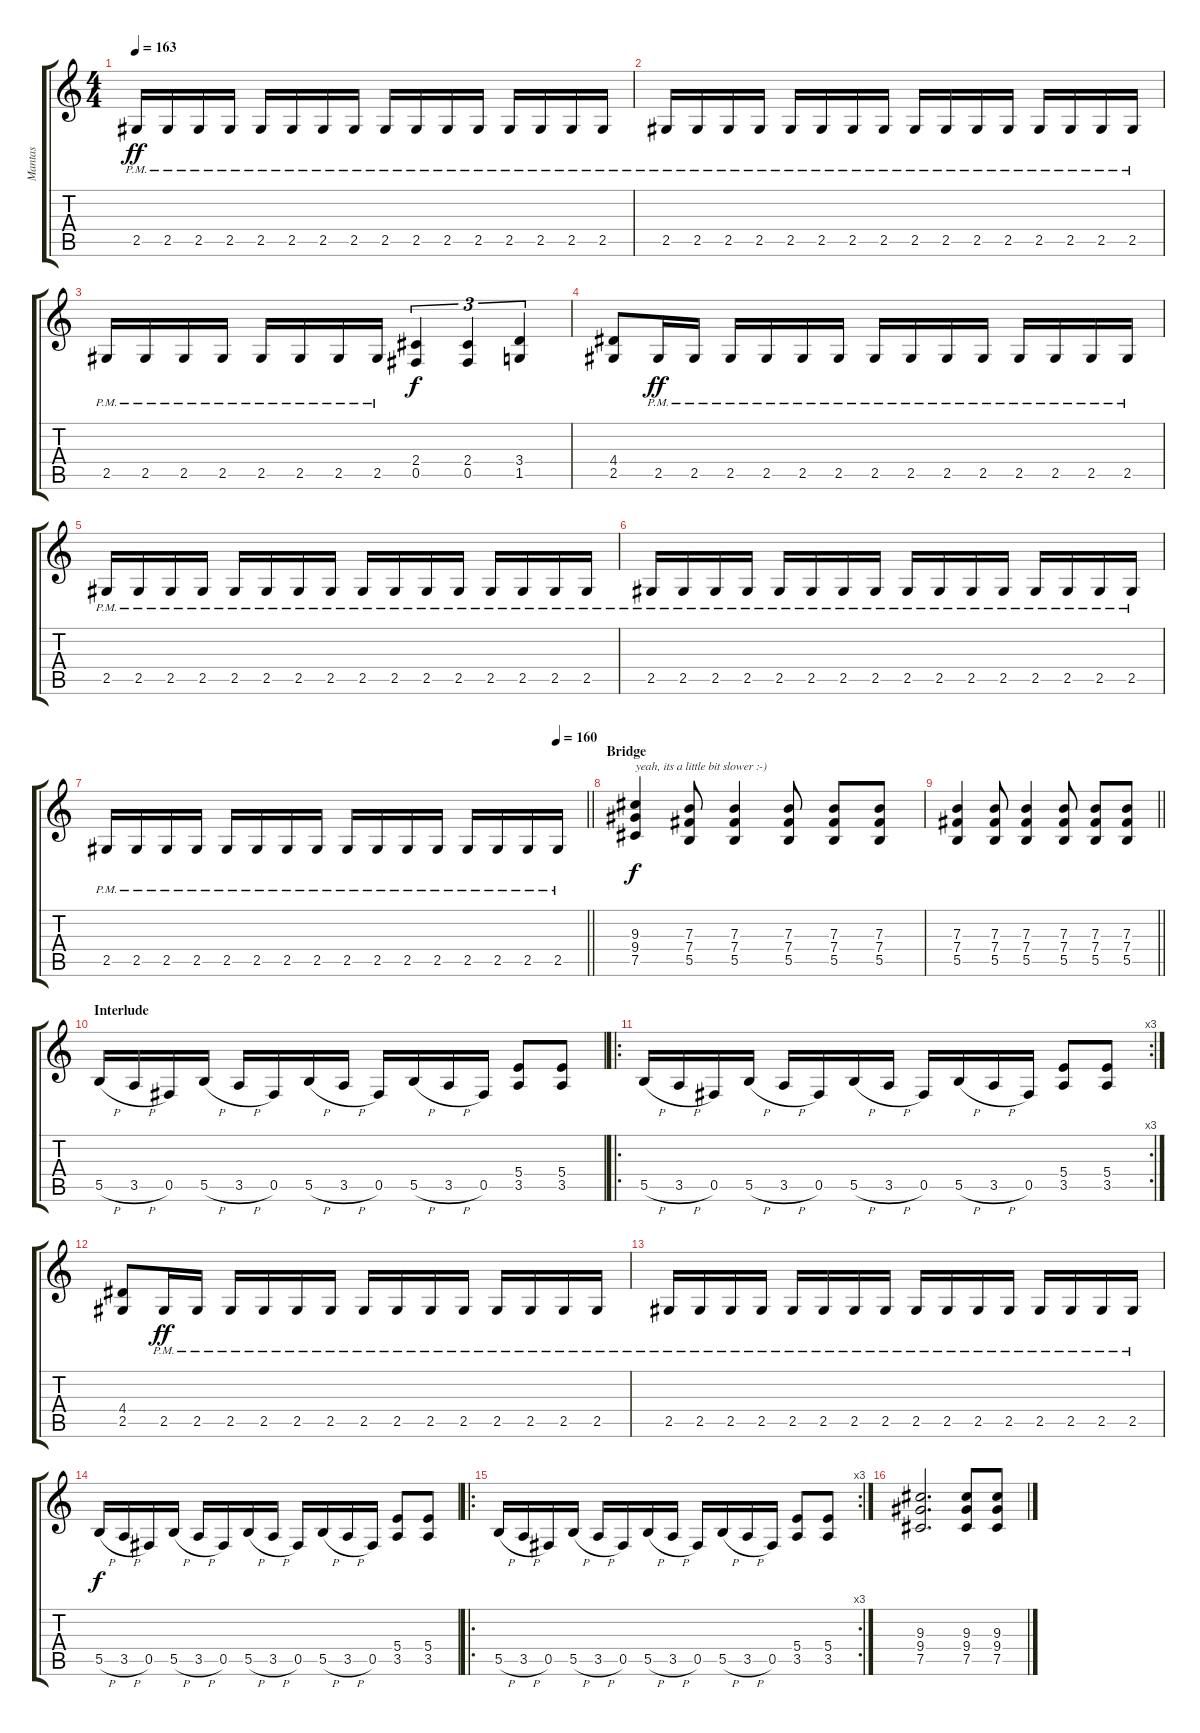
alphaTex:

\track ("Mantas" "Mantas") {instrument overdrivenguitar}
\staff {score tabs}
\tuning (Db4 Ab3 E3 B2 Gb2 Db2) {hide}
\ts (4 4)
\tempo 163
\clef g2
\ks c
2.5{pm}.16{dy ff} 2.5{pm}.16 2.5{pm}.16 2.5{pm}.16 2.5{pm}.16 2.5{pm}.16 2.5{pm}.16 2.5{pm}.16 2.5{pm}.16 2.5{pm}.16 2.5{pm}.16 2.5{pm}.16 2.5{pm}.16 2.5{pm}.16 2.5{pm}.16 2.5{pm}.16 |
2.5{pm}.16 2.5{pm}.16 2.5{pm}.16 2.5{pm}.16 2.5{pm}.16 2.5{pm}.16 2.5{pm}.16 2.5{pm}.16 2.5{pm}.16 2.5{pm}.16 2.5{pm}.16 2.5{pm}.16 2.5{pm}.16 2.5{pm}.16 2.5{pm}.16 2.5{pm}.16 |
2.5{pm}.16 2.5{pm}.16 2.5{pm}.16 2.5{pm}.16 2.5{pm}.16 2.5{pm}.16 2.5{pm}.16 2.5{pm}.16 (2.4 0.5).4{tu (3 2) dy f} (2.4 0.5).4{tu (3 2)} (3.4 1.5).4{tu (3 2)} |
(4.4 2.5).8 2.5{pm}.16{dy ff} 2.5{pm}.16 2.5{pm}.16 2.5{pm}.16 2.5{pm}.16 2.5{pm}.16 2.5{pm}.16 2.5{pm}.16 2.5{pm}.16 2.5{pm}.16 2.5{pm}.16 2.5{pm}.16 2.5{pm}.16 2.5{pm}.16 |
2.5{pm}.16 2.5{pm}.16 2.5{pm}.16 2.5{pm}.16 2.5{pm}.16 2.5{pm}.16 2.5{pm}.16 2.5{pm}.16 2.5{pm}.16 2.5{pm}.16 2.5{pm}.16 2.5{pm}.16 2.5{pm}.16 2.5{pm}.16 2.5{pm}.16 2.5{pm}.16 |
2.5{pm}.16 2.5{pm}.16 2.5{pm}.16 2.5{pm}.16 2.5{pm}.16 2.5{pm}.16 2.5{pm}.16 2.5{pm}.16 2.5{pm}.16 2.5{pm}.16 2.5{pm}.16 2.5{pm}.16 2.5{pm}.16 2.5{pm}.16 2.5{pm}.16 2.5{pm}.16 |
\tempo (160 0.9375)
\barLineRight lightlight
2.5{pm}.16 2.5{pm}.16 2.5{pm}.16 2.5{pm}.16 2.5{pm}.16 2.5{pm}.16 2.5{pm}.16 2.5{pm}.16 2.5{pm}.16 2.5{pm}.16 2.5{pm}.16 2.5{pm}.16 2.5{pm}.16 2.5{pm}.16 2.5{pm}.16 2.5{pm}.16 |
\section ("" "Bridge")
(9.3 9.4 7.5).4{txt "yeah, its a little bit slower :-)" dy f} (7.3 7.4 5.5).8 (7.3 7.4 5.5).4 (7.3 7.4 5.5).8 (7.3 7.4 5.5).8 (7.3 7.4 5.5).8 |
\barLineRight lightlight
(7.3 7.4 5.5).4 (7.3 7.4 5.5).8 (7.3 7.4 5.5).4 (7.3 7.4 5.5).8 (7.3 7.4 5.5).8 (7.3 7.4 5.5).8 |
\section ("" "Interlude")
5.5{h}.16 3.5{h}.16 0.5.16 5.5{h}.16 3.5{h}.16 0.5.16 5.5{h}.16 3.5{h}.16 0.5.16 5.5{h}.16 3.5{h}.16 0.5.16 (5.4 3.5).8 (5.4 3.5).8 |
\ro
\rc 3
5.5{h}.16 3.5{h}.16 0.5.16 5.5{h}.16 3.5{h}.16 0.5.16 5.5{h}.16 3.5{h}.16 0.5.16 5.5{h}.16 3.5{h}.16 0.5.16 (5.4 3.5).8 (5.4 3.5).8 |
(4.4 2.5).8 2.5{pm}.16{dy ff} 2.5{pm}.16 2.5{pm}.16 2.5{pm}.16 2.5{pm}.16 2.5{pm}.16 2.5{pm}.16 2.5{pm}.16 2.5{pm}.16 2.5{pm}.16 2.5{pm}.16 2.5{pm}.16 2.5{pm}.16 2.5{pm}.16 |
2.5{pm}.16 2.5{pm}.16 2.5{pm}.16 2.5{pm}.16 2.5{pm}.16 2.5{pm}.16 2.5{pm}.16 2.5{pm}.16 2.5{pm}.16 2.5{pm}.16 2.5{pm}.16 2.5{pm}.16 2.5{pm}.16 2.5{pm}.16 2.5{pm}.16 2.5{pm}.16 |
5.5{h}.16{dy f} 3.5{h}.16 0.5.16 5.5{h}.16 3.5{h}.16 0.5.16 5.5{h}.16 3.5{h}.16 0.5.16 5.5{h}.16 3.5{h}.16 0.5.16 (5.4 3.5).8 (5.4 3.5).8 |
\ro
\rc 3
5.5{h}.16 3.5{h}.16 0.5.16 5.5{h}.16 3.5{h}.16 0.5.16 5.5{h}.16 3.5{h}.16 0.5.16 5.5{h}.16 3.5{h}.16 0.5.16 (5.4 3.5).8 (5.4 3.5).8 |
(9.3 9.4 7.5).2{d} (9.3 9.4 7.5).8 (9.3 9.4 7.5).8
